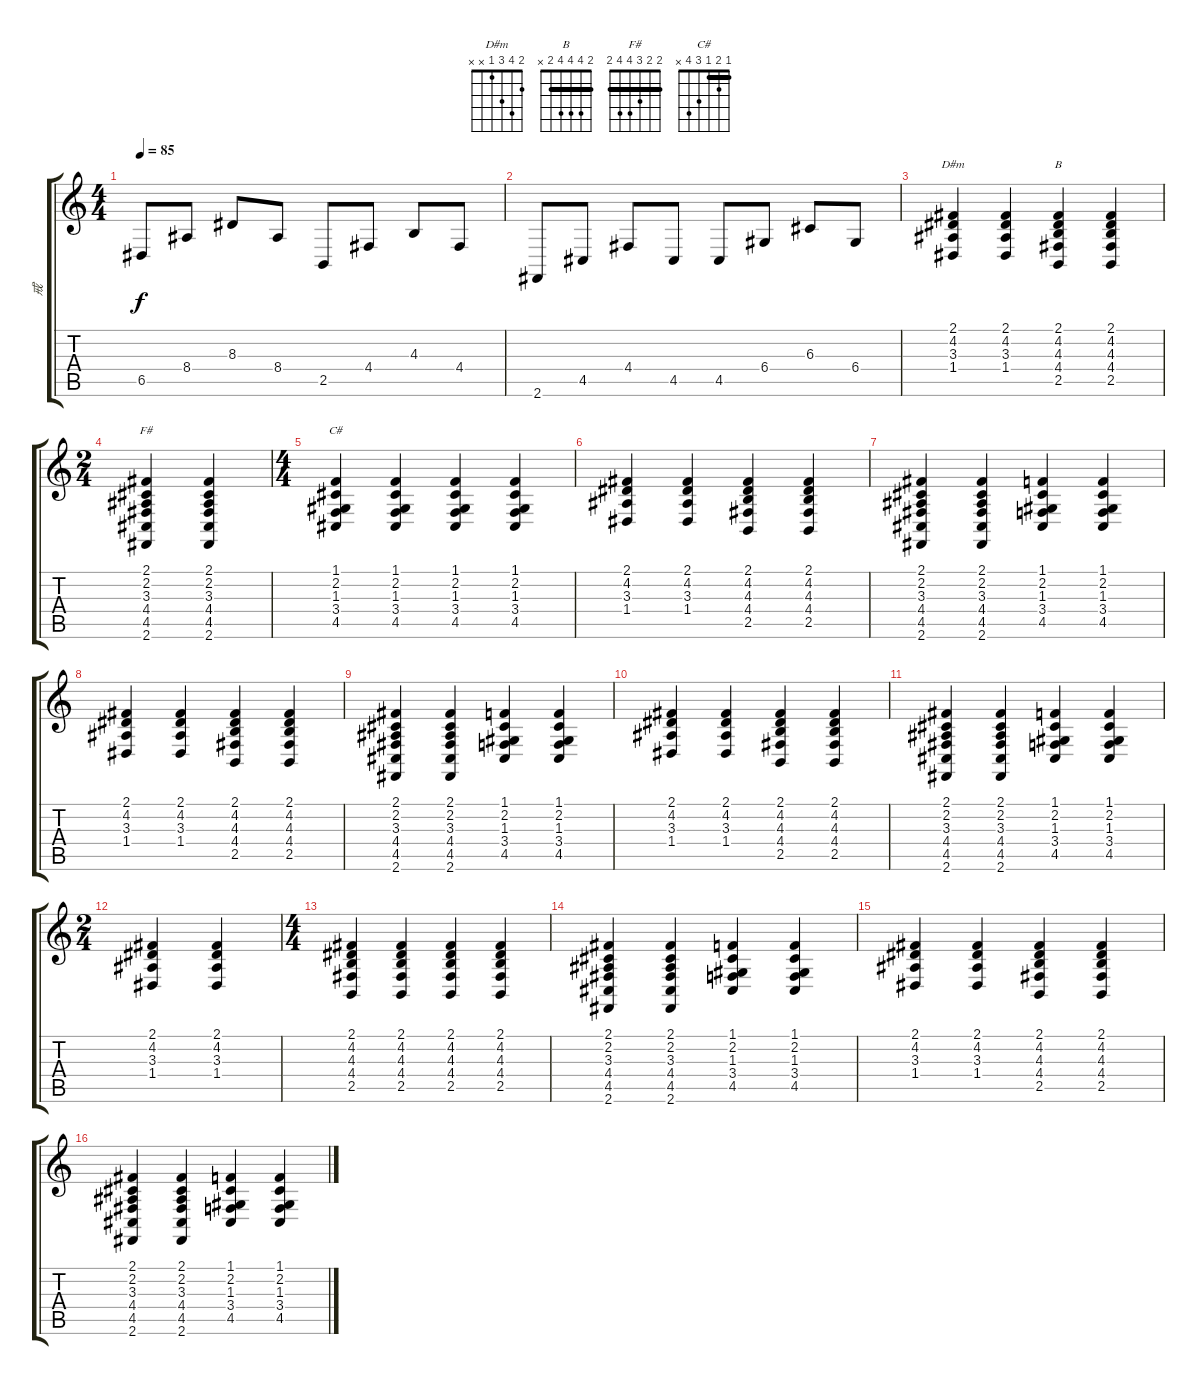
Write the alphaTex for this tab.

\track ("戒" "戒") {instrument acousticgrandpiano}
\staff {score tabs}
\tuning (E4 B3 G3 D3 A2 E2) {hide}
\chord ("D#m" 2 4 3 1 x x)
\chord ("B" 2 4 4 4 2 x) {barre 2}
\chord ("F#" 2 2 3 4 4 2) {barre 2}
\chord ("C#" 1 2 1 3 4 x) {barre 1}
\ts (4 4)
\tempo 85
\clef g2
\ks c
6.5.8{dy f} 8.4.8 8.3.8 8.4.8 2.5.8 4.4.8 4.3.8 4.4.8 |
2.6.8 4.5.8 4.4.8 4.5.8 4.5.8 6.4.8 6.3.8 6.4.8 |
(2.1 4.2 3.3 1.4).4{ch "D#m"} (2.1 4.2 3.3 1.4).4 (2.1 4.2 4.3 4.4 2.5).4{ch "B"} (2.1 4.2 4.3 4.4 2.5).4 |
\ts (2 4)
(2.1 2.2 3.3 4.4 4.5 2.6).4{ch "F#"} (2.1 2.2 3.3 4.4 4.5 2.6).4 |
\ts (4 4)
(1.1 2.2 1.3 3.4 4.5).4{ch "C#"} (1.1 2.2 1.3 3.4 4.5).4 (1.1 2.2 1.3 3.4 4.5).4 (1.1 2.2 1.3 3.4 4.5).4 |
(2.1 4.2 3.3 1.4).4 (2.1 4.2 3.3 1.4).4 (2.1 4.2 4.3 4.4 2.5).4 (2.1 4.2 4.3 4.4 2.5).4 |
(2.1 2.2 3.3 4.4 4.5 2.6).4 (2.1 2.2 3.3 4.4 4.5 2.6).4 (1.1 2.2 1.3 3.4 4.5).4 (1.1 2.2 1.3 3.4 4.5).4 |
(2.1 4.2 3.3 1.4).4 (2.1 4.2 3.3 1.4).4 (2.1 4.2 4.3 4.4 2.5).4 (2.1 4.2 4.3 4.4 2.5).4 |
(2.1 2.2 3.3 4.4 4.5 2.6).4 (2.1 2.2 3.3 4.4 4.5 2.6).4 (1.1 2.2 1.3 3.4 4.5).4 (1.1 2.2 1.3 3.4 4.5).4 |
(2.1 4.2 3.3 1.4).4 (2.1 4.2 3.3 1.4).4 (2.1 4.2 4.3 4.4 2.5).4 (2.1 4.2 4.3 4.4 2.5).4 |
(2.1 2.2 3.3 4.4 4.5 2.6).4 (2.1 2.2 3.3 4.4 4.5 2.6).4 (1.1 2.2 1.3 3.4 4.5).4 (1.1 2.2 1.3 3.4 4.5).4 |
\ts (2 4)
(2.1 4.2 3.3 1.4).4 (2.1 4.2 3.3 1.4).4 |
\ts (4 4)
(2.1 4.2 4.3 4.4 2.5).4 (2.1 4.2 4.3 4.4 2.5).4 (2.1 4.2 4.3 4.4 2.5).4 (2.1 4.2 4.3 4.4 2.5).4 |
(2.1 2.2 3.3 4.4 4.5 2.6).4 (2.1 2.2 3.3 4.4 4.5 2.6).4 (1.1 2.2 1.3 3.4 4.5).4 (1.1 2.2 1.3 3.4 4.5).4 |
(2.1 4.2 3.3 1.4).4 (2.1 4.2 3.3 1.4).4 (2.1 4.2 4.3 4.4 2.5).4 (2.1 4.2 4.3 4.4 2.5).4 |
(2.1 2.2 3.3 4.4 4.5 2.6).4 (2.1 2.2 3.3 4.4 4.5 2.6).4 (1.1 2.2 1.3 3.4 4.5).4 (1.1 2.2 1.3 3.4 4.5).4
